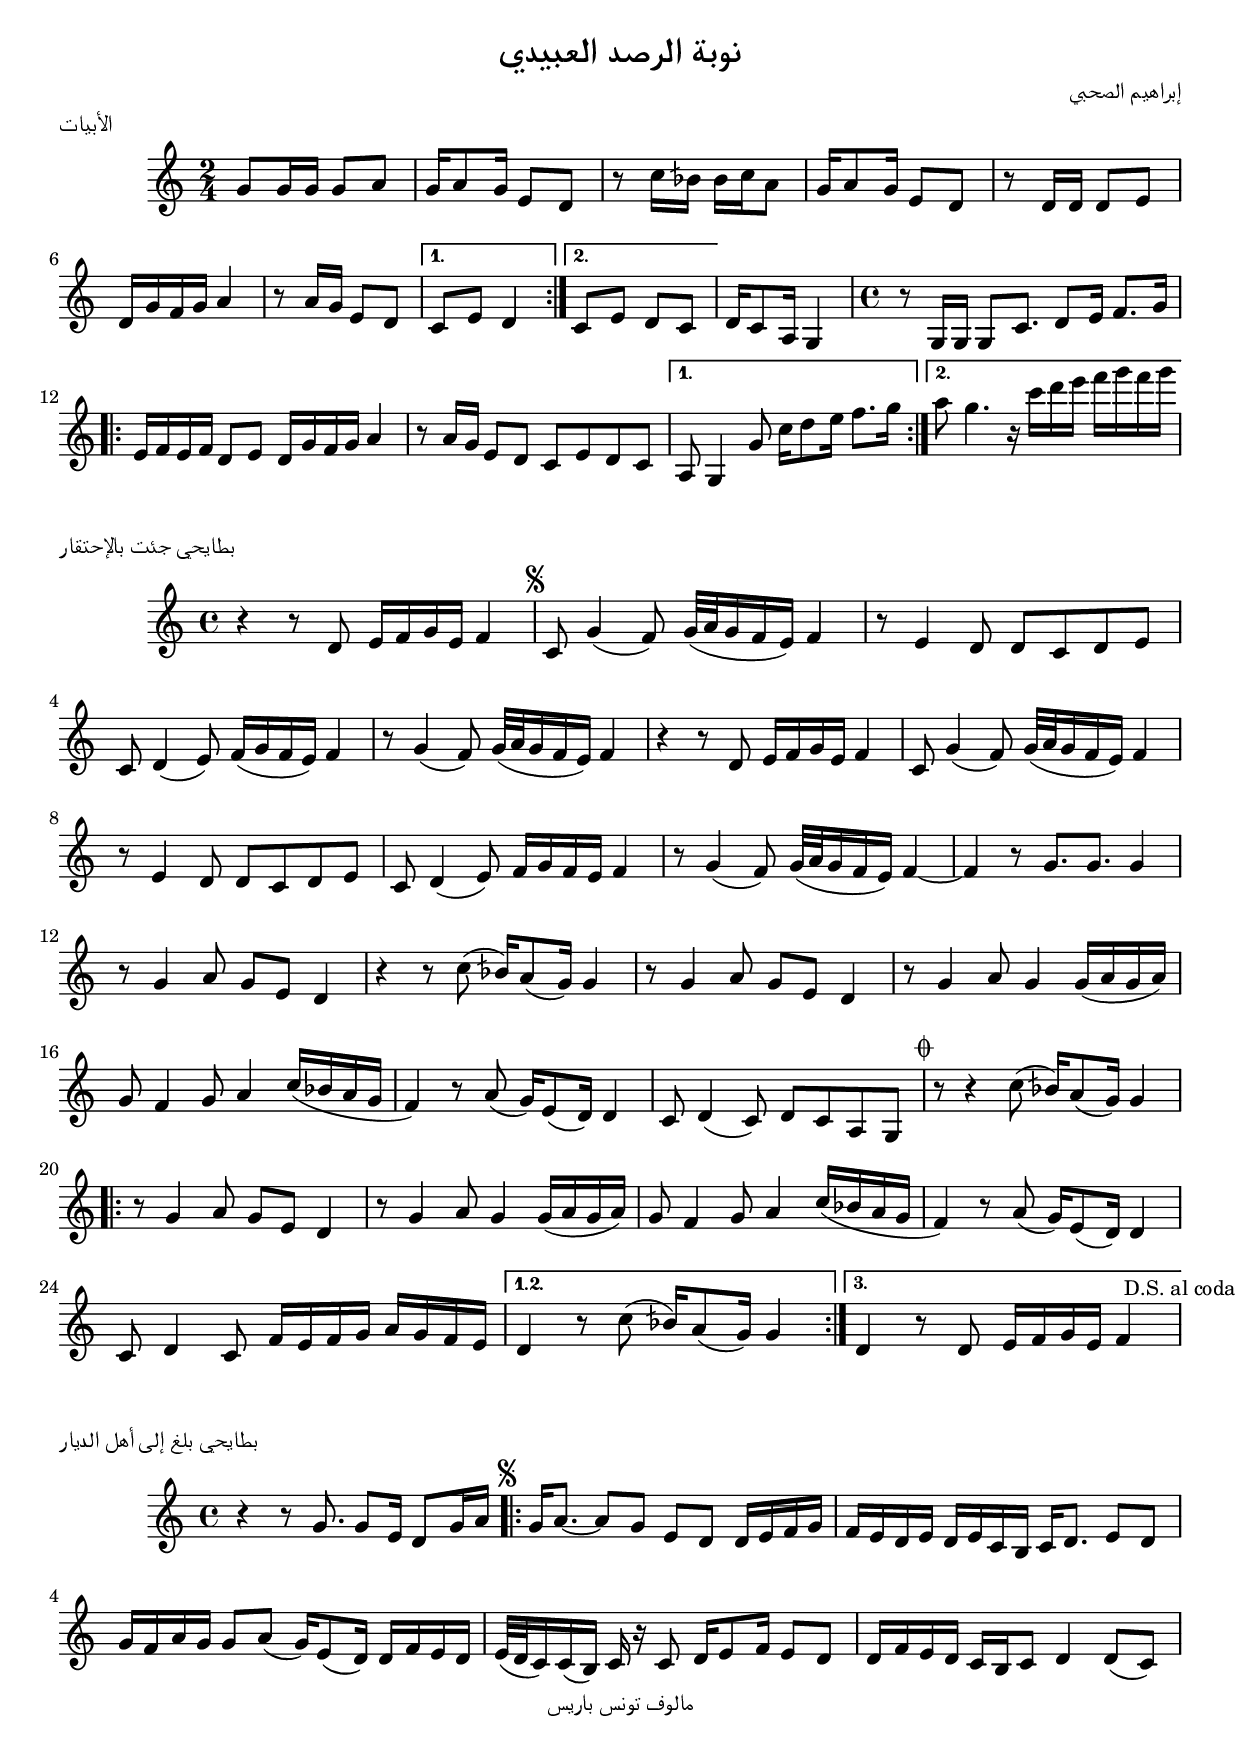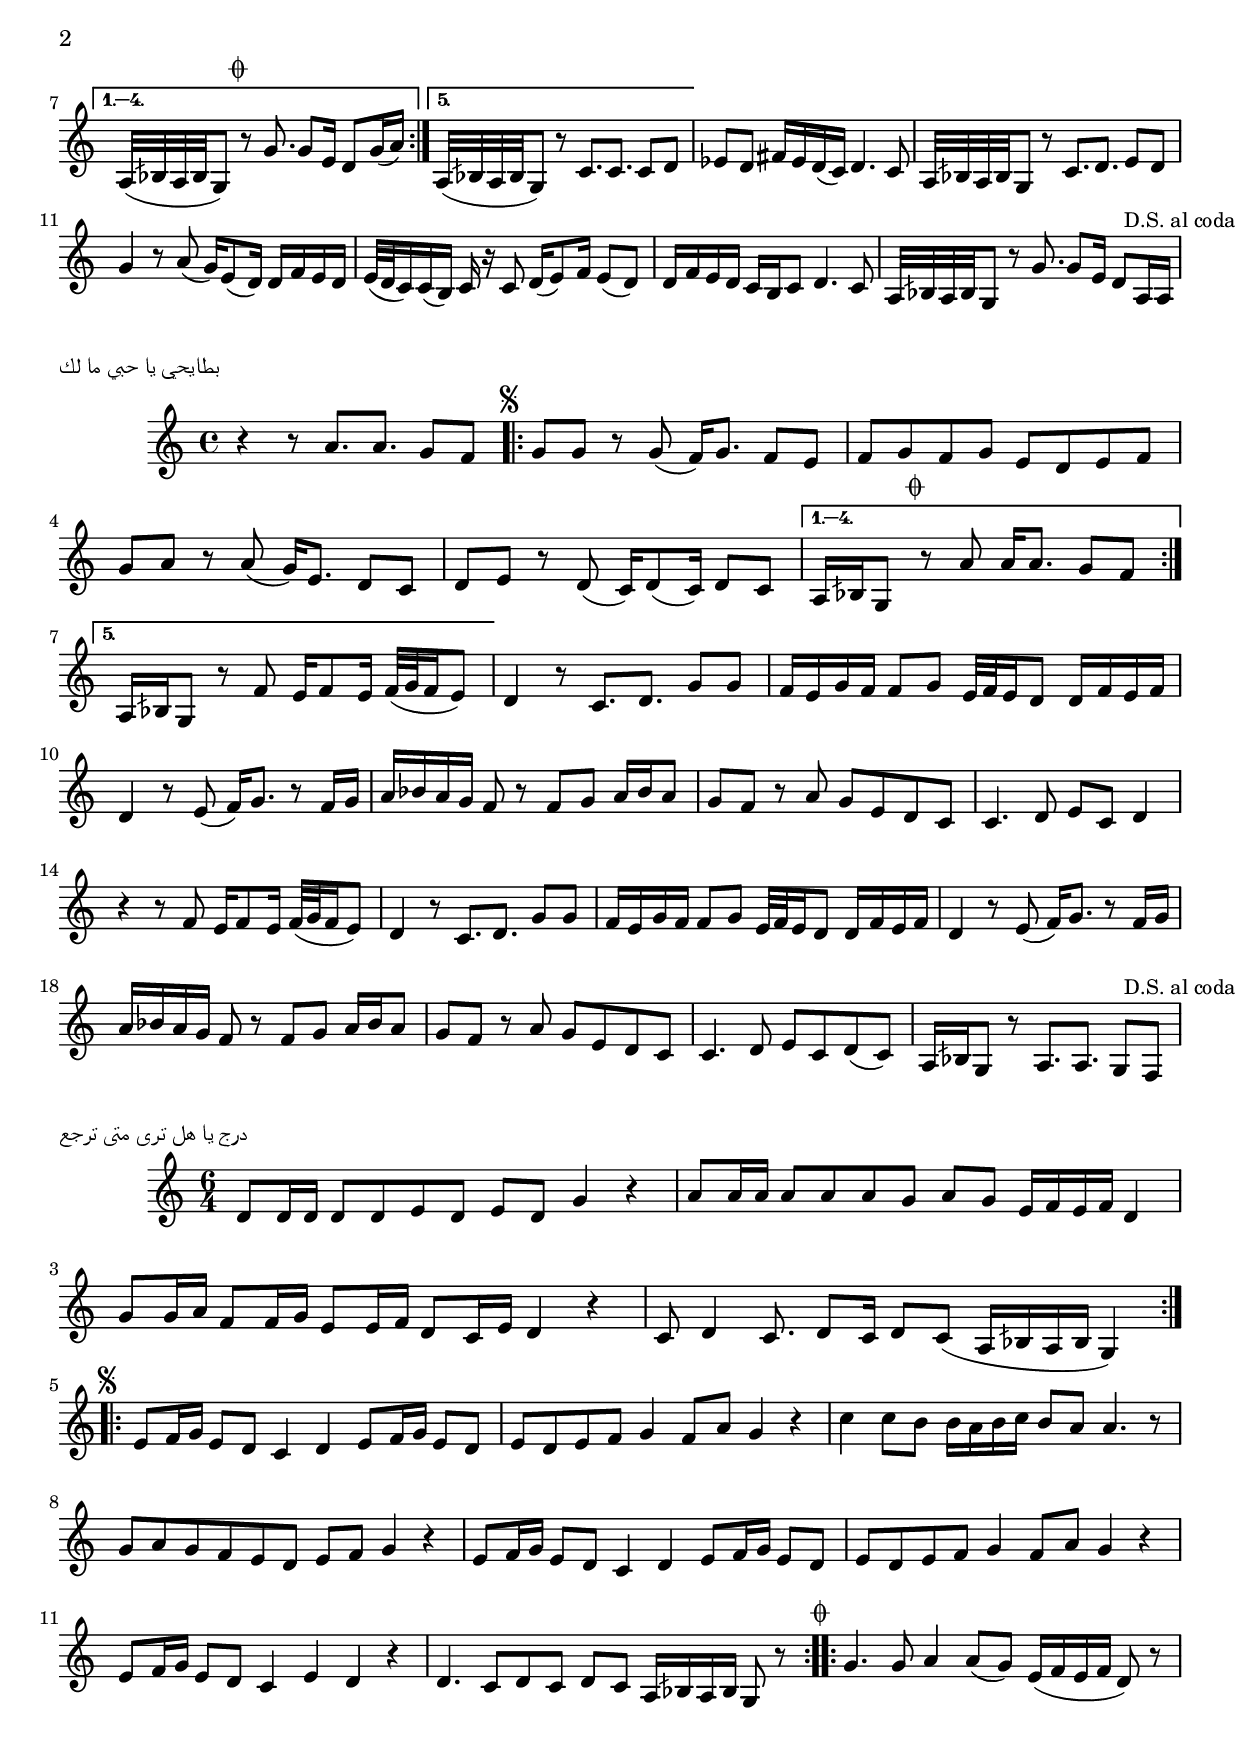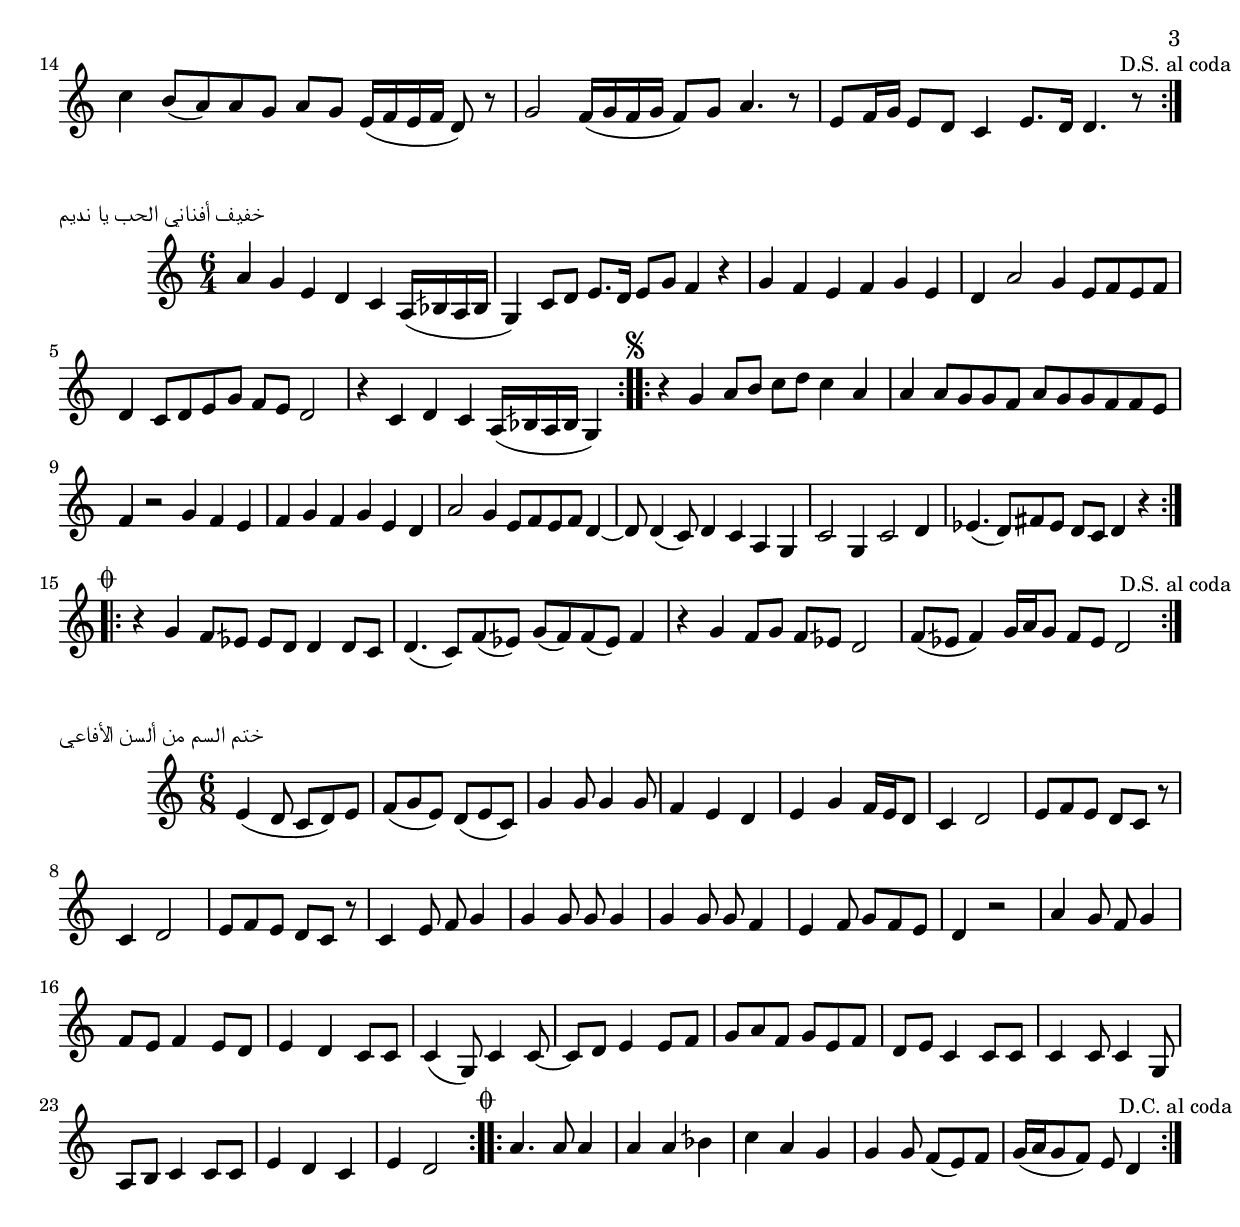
\language "italiano"
\include "arabic.ly"
\header {
  title = "نوبة الرصد العبيدي"
  composer = "إبراهيم الصحبي"
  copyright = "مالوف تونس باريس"
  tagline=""
}
Coda = {
  \once \override Score.RehearsalMark #'break-visibility = #'#(#f #t #t)
  \mark \markup { \small \musicglyph #"scripts.coda" }
}
DCcoda = {
  \once \override Score.RehearsalMark #'break-visibility = #'#(#t #t #f)
  \mark \markup { \small "D.C. al coda" }
}
DScoda = {
  \once \override Score.RehearsalMark #'break-visibility = #'#(#t #t #f)
  \mark \markup { \small "D.S. al coda" }
}
Segno = {
  \once \override Score.RehearsalMark #'break-visibility = #'#(#f #t #t)
  \mark \markup { \small \musicglyph #"scripts.segno" }
}
draj = \relative do' {
  \time 6/4
  \repeat volta 2
  {
    re8 re16 re re8 re mi re mi re sol4 r |
    la8 la16 la la8 la la sol8 la sol8 mi16 fa mi fa re4 |
    sol8 sol16 la fa8 fa16 sol mi8 mi16 fa re8 do16 mi re4 r |
    do8 re4 do8. re8 do16 re8 do8 (la16 sisb la sisb sol4) |
  }
  \repeat volta 5
  {
    \Segno
    mi'8 fa16 sol mi8 re do4 re mi8 fa16 sol mi8 re |
    mi re mi fa sol4 fa8 la sol4 r |
    do do8 si si16 la si do si8 la la4. r8 |
    sol la sol fa mi re mi fa sol4 r |
    mi8 fa16 sol mi8 re do4 re4 mi8 fa16 sol16 mi8 re |
    mi re mi fa sol4 fa8 la sol4 r |
    mi8 fa16 sol mi8 re do4 mi re r |
    re4. do8 re do re do la16 sisb la sisb sol8 r |
    \Coda
  }
  \repeat volta 3
  {
    sol'4. sol8 la4 la8 (sol) mi16 (fa mi fa re8) r8 |
    do'4 si8 (la) la sol la sol mi16 (fa mi fa re8) r |
    sol2 fa16 (sol fa sol fa8) sol la4. r8 |
    mi8 fa16 sol mi8 re do4 mi8. re16 re4. r8 |
  }
  \DScoda
}
khafif = \relative do'' {
  \time 6/4
  \repeat volta 2
  {
    la4 sol mi re do la16 (sisb la sisb |
    sol4) do8 re mi8. re16 mi8 sol fa4 r |
    sol4 fa mi fa sol mi |
    re la'2 sol4 mi8 fa mi fa |
    re4 do8 re mi sol fa mi re2 |
    r4 do re do la16 (sisb la sisb sol4) |
  }
  \repeat volta 5
  {
    \Segno
    r sol' la8 si do re do4 la |
    la la8 sol sol fa la sol sol fa fa mi |
    fa4 r2 sol4 fa mi |
    fa sol fa sol mi re |
    la'2 sol4 mi8 fa mi fa re4~ |
    re8 re4 (do8) re4 do la sol |
    do2 sol4 do2 re4 |
    mib4. (re8) fad mib re do re4 r4 |
    \Coda
  }
  \repeat volta 2
  {
    r sol fa8 misb misb re re4 re8 do |
    re4. (do8) fa (misb) sol (fa) fa (misb) fa4 |
    r4 sol4 fa8 sol fa misb re2 |
    fa8 (misb fa4) sol16 la sol8 fa misb re2 |
  }
  \DScoda
}
khatem = \relative do' {
  \time 6/8
  \repeat volta 4 {
    mi4 (re8 do re) mi |
    fa (sol mi) re (mi do) |
    sol'4 sol8 sol4 sol8 |
    fa4 mi re |
    mi sol fa16 mi re8 |
    do4 re2 |
    mi8 fa mi re do r |
    do4 re2 |
    mi8 fa mi re do r |
    do4 mi8 fa sol4 |
    sol4 sol8 sol sol4 |
    sol sol8 sol fa4 |
    mi4 fa8 sol fa mi |
    re4 r2 |
    la'4 sol8 fa sol4 |
    fa8 mi fa4 mi8 re |
    mi4 re do8 do |
    do4 (sol8) do4 do8~ |
    do re mi4 mi8 fa |
    sol la fa sol mi fa |
    re mi do4 do8 do |
    do4 do8 do4 sol8 |
    la si do4 do8 do |
    mi4 re do |
    mi re2 |
    \Coda
  }
  \repeat volta 2
  {
    la'4. la8 la4 |
    la la sisb |
    do la sol |
    sol sol8 fa (mi) fa |
    sol16 (la sol8 fa) mi8 re4 |
  }
  \DCcoda
}
baligh = \relative do''
{
  \time 4/4
  r4 r8 sol8. sol8 mi16 re8 sol16 la |
  \repeat volta 5
  {
    \Segno
    sol16 la8.~ la8 sol mi re re16 mi fa sol |
    fa mi re mi re mi do si do re8. mi8 re |
    sol16 fa la sol sol8 la (sol16) mi8 (re16) re fa mi re |
    mi32 (re do16) do (si) do r do8 re16 mi8 fa16 mi8 re |
    re16 fa mi re do si do8 re4 re8 (do) |
  }
  \alternative
  {
    { la32 (sisb la sisb sol8) \Coda r sol'8. sol8 mi16 re8 sol16 (la) | }
    { la,32 (sisb la sisb sol8) r do8. do8. do8 re8 | }
  }
  mib re fad16 mib re (do) re4. do8 |
  la32 sisb la sisb sol8 r do8. re8. mi8 re |
  sol4 r8 la (sol16) mi8 (re16) re fa mi re |
  mi32 (re do16) do (si) do16 r do8 re16 (mi8) fa16 mi8 (re) |
  re16 fa mi re do si do8 re4. do8 |
  la32 sisb la sisb sol8 r sol'8. sol8 mi16 re8 la16 la |
  \DScoda
}
ya_hibi = \relative do''
{
  \time 4/4
  r4 r8 la8. la8. sol8 fa |
  \repeat volta 5
  {
    \Segno
    sol sol r sol (fa16) sol8. fa8 mi |
    fa sol fa sol mi re mi fa |
    sol la r la (sol16) mi8. re8 do |
    re mi r re (do16) re8 (do16) re8 do |
  }
  \alternative
  {
    { la16 sisb sol8 \Coda r la' la16 la8. sol8 fa }
    { la,16 sisb sol8 r fa' mi16 fa8 mi16 fa32 (sol fa16 mi8) }
  }
  re4 r8 do8. re8. sol8 sol |
  fa16 mi sol fa fa8 sol mi32 fa mi16 re8 re16 fa mi fa |
  re4 r8 mi (fa16) sol8. r8 fa16 sol |
  la16 sib la sol fa8 r fa sol la16 sib la8 |
  sol fa r la sol mi re do |
  do4. re8 mi do re4 |
  r4 r8 fa mi16 fa8 mi16 fa32 (sol fa16 mi8) |
  re4 r8 do8. re8. sol8 sol |
  fa16 mi sol fa fa8 sol mi32 fa mi16 re8 re16 fa mi fa |
  re4 r8 mi (fa16) sol8. r8 fa16 sol |
  la sib la sol fa8 r fa sol la16 sib la8 |
  sol fa r la sol mi re do |
  do4. re8 mi do re (do) |
  la16 sisb sol8 r8 la8. la8. sol8 fa |
  \DScoda
}
jitou = \relative do'
{
  \time 4/4
  r4 r8 re8 mi16 fa sol mi fa4 |
  \Segno do8 sol'4 (fa8) sol32 (la sol16 fa mi) fa4 |
  r8 mi4 re8 re do re mi |
  do re4 (mi8) fa16 (sol fa mi) fa4 |
  r8 sol4 (fa8) sol32 (la sol16 fa mi) fa4 |
  r4 r8 re mi16 fa sol mi fa4 |
  do8 sol'4 (fa8) sol32 (la sol16 fa mi) fa4 |
  r8 mi4 re8 re do re mi |
  do re4 (mi8) fa16 sol fa mi fa4 |
  r8 sol4 (fa8) sol32 (la sol16 fa mi) fa4~ |
  fa4 r8 sol8. sol8. sol4 |
  r8 sol4 la8 sol mi re4 |
  r4 r8 do' (sisb16) la8 (sol16) sol4 |
  r8 sol4 la8 sol mi re4 |
  r8 sol4 la8 sol4 sol16 (la sol la) |
  sol8 fa4 sol8 la4 do16 (sib la sol |
  fa4) r8 la (sol16) mi8 (re16) re4 |
  do8 re4 (do8) re do la sol \Coda |
  r8 r4 do'8 (sisb16) la8 (sol16) sol4 |
  \repeat volta 3
  {
    r8 sol4 la8 sol mi re4 |
    r8 sol4 la8 sol4 sol16 (la sol la) |
    sol8 fa4 sol8 la4 do16 (sib la sol |
    fa4) r8 la8 (sol16) mi8 (re16) re4 |
    do8 re4 do8 fa16 mi fa sol la sol fa mi |
  }
  \alternative
  {
    { re4 r8 do' (sisb16) la8 (sol16) sol4 |}
    { re4 r8 re8 mi16 fa sol mi fa4 | }
  }
  \DScoda
}
abyat = \relative do''
{
  \time 2/4
  \repeat volta 2
  {
    sol8 sol16 sol sol8 la |
    sol16 la8 sol16 mi8 re |
    r8 do'16 sisb sisb do la8 |
    sol16 la8 sol16 mi8 re |
    r8 re16 re re8 mi |
    re16 sol fa sol la4 |
    r8 la16 sol mi8 re |
  }
  \alternative
  {
    { do mi re4}
    { do8 mi re do}
  }
  re16 do8 la16 sol4 |
  \time 4/4
  r8 sol16 sol sol8 do8. re8 mi16 fa8. sol16 |
  \repeat volta 2
  {
    mi16 fa mi fa re8 mi re16 sol fa sol la4 |
    r8 la16 sol mi8 re do mi re do |
  }
  \alternative
  {
    { la sol4 sol'8 do16 re8 mi16 fa8. sol16 |}
    { la8 sol4. r16 do re mi fa sol fa sol | }
  }
  % TODO
}
\book
{
  \score
  {
    \new Staff \abyat
    \layout { }
    \header
    {
      piece = "الأبيات"
      % Première page vide
      % breakbefore = ##t
    }
  }
  \score
  {
    \new Staff \jitou
    \layout { }
    \header { piece = "بطايحي جئت بالإحتقار" }
  }
  \score
  {
    \new Staff \baligh
    \layout { }
    \header { piece = "بطايحي بلغ إلى أهل الديار" }
  }
  \score
  {
    \new Staff \ya_hibi
    \layout { }
    \header { piece = "بطايحي يا حبي ما لك" }
  }
  \score
  {
    \new Staff \draj
    \layout { }
    \header { piece = "درج يا هل ترى متى ترجع" }
  }
  \score
  {
    \new Staff \khafif
    \layout { }
    \header { piece = "خفيف أفناني الحب يا نديم" }
  }
  \score
  {
    \new Staff \khatem
    \layout { }
    \header { piece = "ختم السم من ألسن الأفاعي" }
  }
  \score
  {
    \new StaffGroup
    <<
      \new Staff \new DrumStaff \drummode
      {
        \time 6/4
        \repeat unfold 4 {bd4 bd sn sn sn sn8 sn}
      }
      \new Staff \with {midiInstrument = #"violin"}
      {
        \abyat
        \jitou
        \baligh
        \ya_hibi
        \draj
        \khafif
        \khatem
      }
    >>
    \midi {
    \tempo 4 = 80
    }
  }
}